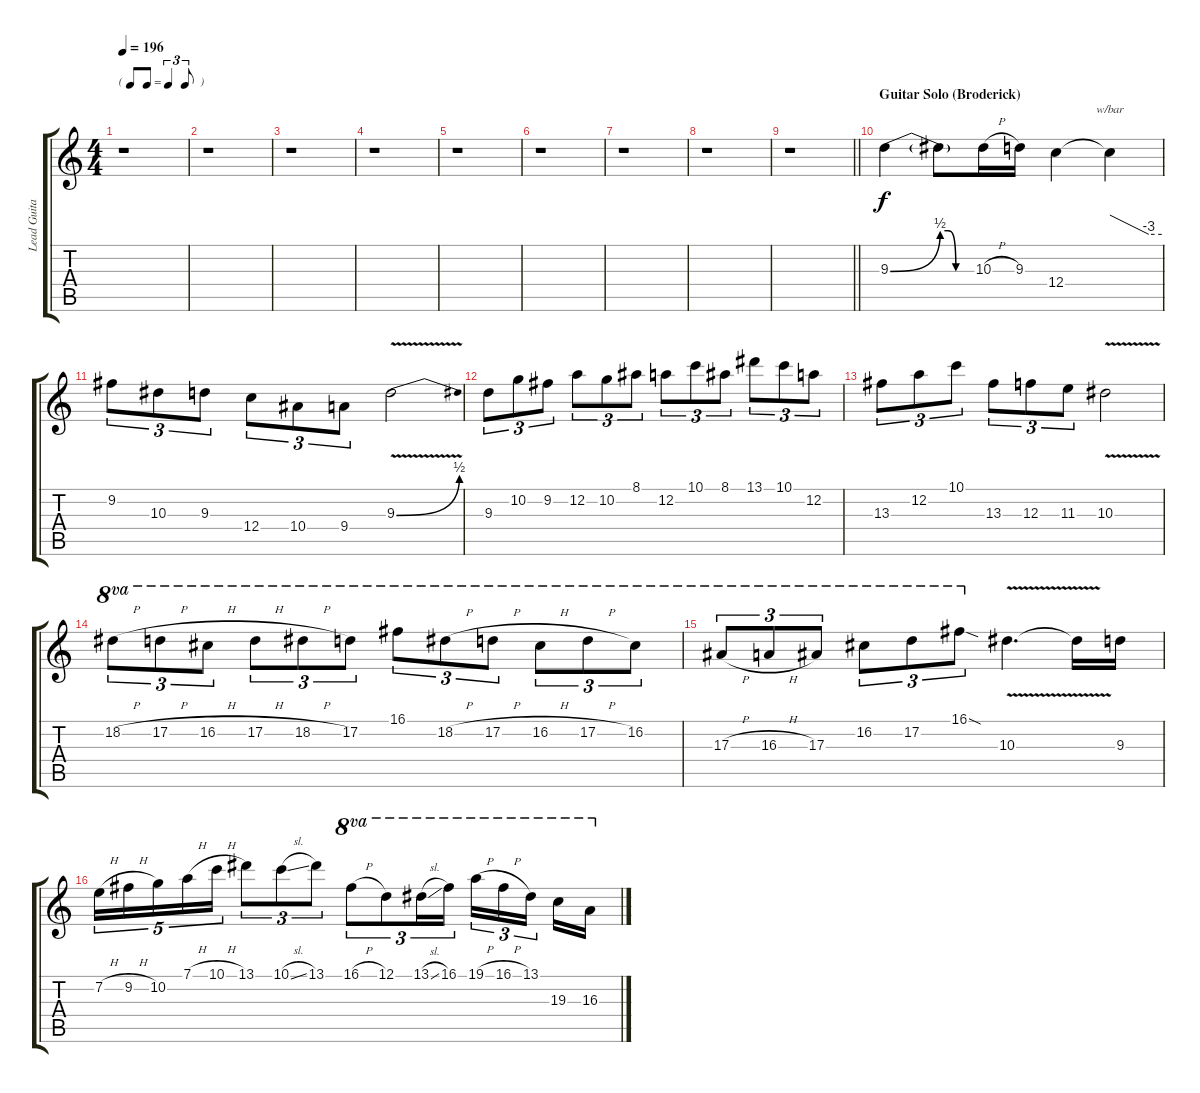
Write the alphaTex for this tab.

\track ("Lead Guitar" "Lead Guita") {instrument distortionguitar}
\staff {score tabs}
\tuning (D4 A3 F3 C3 G2 D2) {hide}
\ts (4 4)
\tf triplet8th
\tempo 196
\clef g2
\ks c
r.1{dy f} |
r.1 |
r.1 |
r.1 |
r.1 |
r.1 |
r.1 |
r.1 |
\barLineRight lightlight
r.1 |
\section ("" "Guitar Solo (Broderick)")
9.3{be (bend 0 0 60 2)}.4 9.3{be (custom 0 2 15 2 30 0 60 0) t}.8 10.3{h}.16 9.3.16 12.4.4 12.4{t}.4{tbe (custom default 0 0 45 -12 60 -12)} |
9.2.8{tu (3 2)} 10.3.8{tu (3 2)} 9.3.8{tu (3 2)} 12.4.8{tu (3 2)} 10.4.8{tu (3 2)} 9.4.8{tu (3 2)} 9.3{be (bend 0 0 60 2) v}.2 |
9.3.8{tu (3 2)} 10.2.8{tu (3 2)} 9.2.8{tu (3 2)} 12.2.8{tu (3 2)} 10.2.8{tu (3 2)} 8.1.8{tu (3 2)} 12.2.8{tu (3 2)} 10.1.8{tu (3 2)} 8.1.8{tu (3 2)} 13.1.8{tu (3 2)} 10.1.8{tu (3 2)} 12.2.8{tu (3 2)} |
13.3.8{tu (3 2)} 12.2.8{tu (3 2)} 10.1.8{tu (3 2)} 13.3.8{tu (3 2)} 12.3.8{tu (3 2)} 11.3.8{tu (3 2)} 10.3{v}.2 |
18.2{h}.8{tu (3 2) ot 8va} 17.2{h}.8{tu (3 2) ot 8va} 16.2{h}.8{tu (3 2) ot 8va} 17.2{h}.8{tu (3 2) ot 8va} 18.2{h}.8{tu (3 2) ot 8va} 17.2.8{tu (3 2) ot 8va} 16.1.8{tu (3 2) ot 8va} 18.2{h}.8{tu (3 2) ot 8va} 17.2{h}.8{tu (3 2) ot 8va} 16.2{h}.8{tu (3 2) ot 8va} 17.2{h}.8{tu (3 2) ot 8va} 16.2.8{tu (3 2) ot 8va} |
17.3{h}.8{tu (3 2) ot 8va} 16.3{h}.8{tu (3 2) ot 8va} 17.3.8{tu (3 2) ot 8va} 16.2.8{tu (3 2) ot 8va} 17.2.8{tu (3 2) ot 8va} 16.1{sod}.8{tu (3 2) ot 8va} 10.3{v}.4{d} 10.3{v t}.16 9.3.16 |
7.2{h}.16{tu (5 4)} 9.2{h}.16{tu (5 4)} 10.2.16{tu (5 4)} 7.1{h}.16{tu (5 4)} 10.1{h}.16{tu (5 4)} 13.1.8{tu (3 2)} 10.1{sl}.8{tu (3 2)} 13.1.8{tu (3 2)} 16.1{h}.8{tu (3 2) ot 8va} 12.1.8{tu (3 2) ot 8va} 13.1{sl}.16{tu (3 2) ot 8va} 16.1.16{tu (3 2) ot 8va} 19.1{h}.16{tu (3 2) ot 8va} 16.1{h}.16{tu (3 2) ot 8va} 13.1.16{tu (3 2) ot 8va beam splitsecondary} 19.3.16{ot 8va} 16.3.16{ot 8va}
